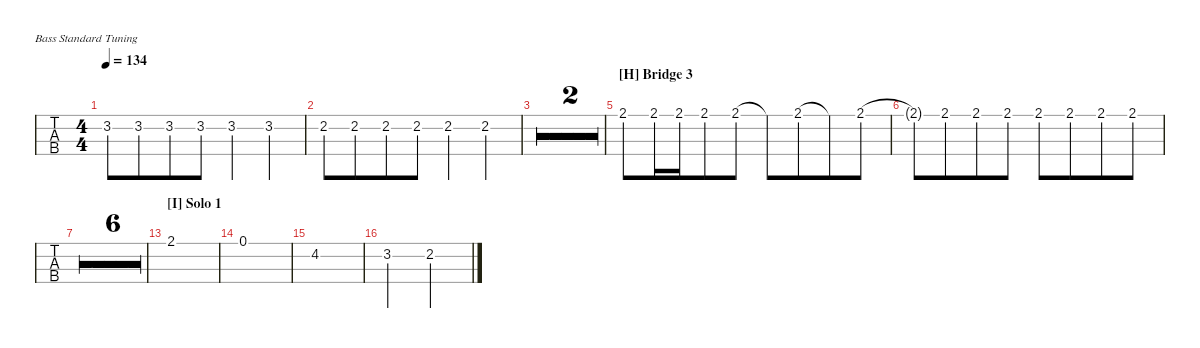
\hideDynamics
\bracketExtendMode nobrackets
\singleTrackTrackNamePolicy hidden
\multiTrackTrackNamePolicy hidden
\firstSystemTrackNameMode fullname
\firstSystemTrackNameOrientation horizontal
\otherSystemsTrackNameOrientation horizontal
\track ("Bass" "Bass") {multiBarRest instrument electricbassfinger}
\staff {tabs}
\tuning (G2 D2 A1 E1)
\ts (4 4)
\tempo 134
\clef f4
\ks aminor
3.2.8{dy mf beam merge} 3.2.8{beam merge} 3.2.8{beam merge} 3.2.8 3.2{st}.4 3.2{st}.4 |
2.2.8{beam merge} 2.2.8{beam merge} 2.2.8{beam merge} 2.2.8 2.2{st}.4 2.2{st}.4 |
\simile firstofdouble
|
\simile secondofdouble
|
\section ("H" "Bridge 3")
\simile none
2.1.8{dy mp beam merge} 2.1.16{beam merge} 2.1.16{beam merge} 2.1.8{beam merge} 2.1.8 2.1{t}.8{beam merge} 2.1.8{beam merge} 2.1{t}.8{beam merge} 2.1.8 |
2.1{t}.8{beam merge} 2.1.8{beam merge} 2.1.8{beam merge} 2.1.8 2.1.8{beam merge} 2.1.8{beam merge} 2.1.8{beam merge} 2.1.8 |
\simile firstofdouble
|
\simile secondofdouble
|
\simile firstofdouble
|
\simile secondofdouble
|
\simile firstofdouble
|
\simile secondofdouble
|
\section ("I" "Solo 1")
\simile none
2.1.1{dy mf} |
0.1.1 |
4.2{acc #}.1 |
3.2.2 2.2.2
